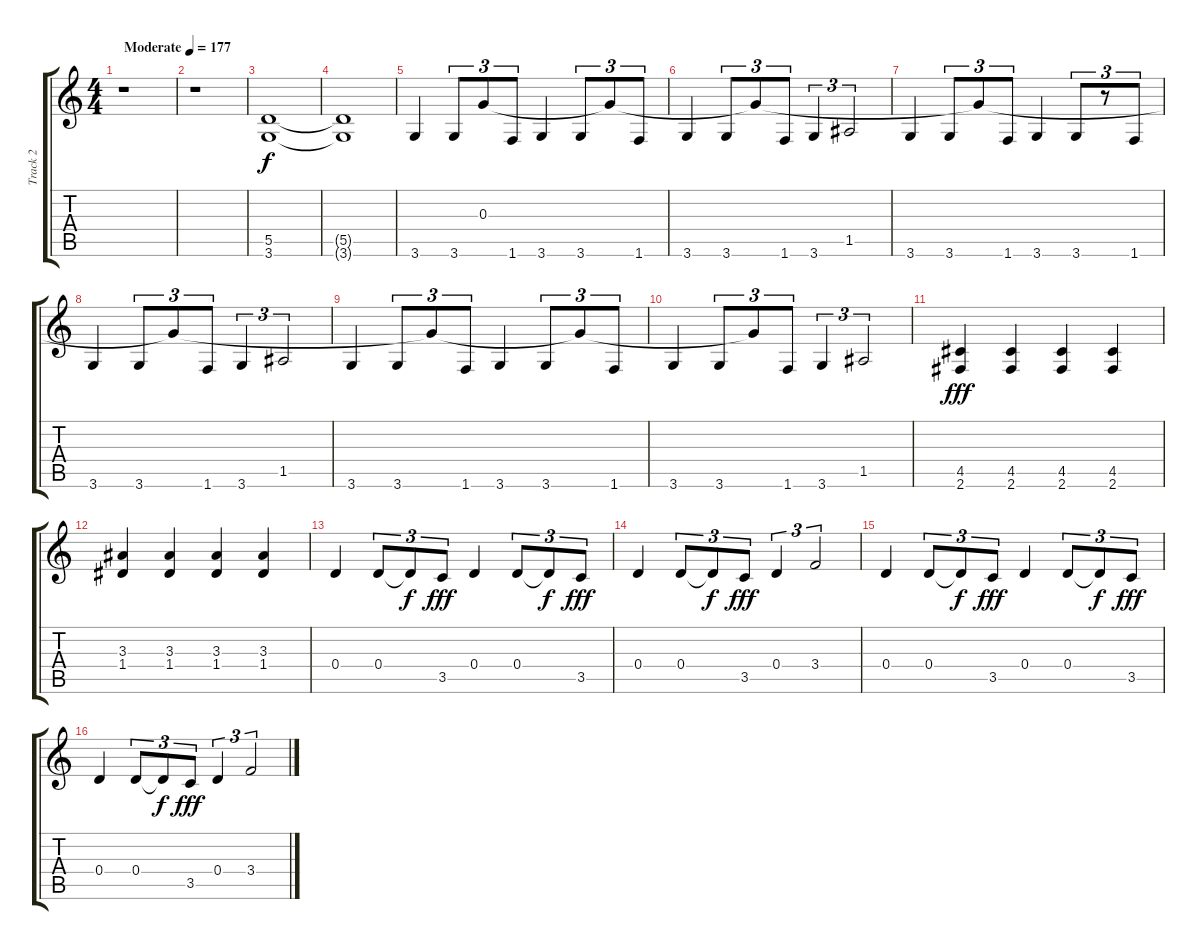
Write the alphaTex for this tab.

\track ("Track 2" "Track 2") {instrument overdrivenguitar}
\staff {score tabs}
\tuning (E4 B3 G3 D3 A2 E2) {hide}
\ts (4 4)
\tempo (177 "Moderate")
\clef g2
\ks c
r.1{dy f instrument overdrivenguitar} |
r.1 |
(5.5 3.6).1 |
(5.5{t} 3.6{t}).1 |
3.6.4 3.6.8{tu (3 2)} 0.3.8{tu (3 2)} 1.6.8{tu (3 2)} 3.6.4 3.6.8{tu (3 2)} 0.3{t}.8{tu (3 2)} 1.6.8{tu (3 2)} |
3.6.4 3.6.8{tu (3 2)} 0.3{t}.8{tu (3 2)} 1.6.8{tu (3 2)} 3.6.4{tu (3 2)} 1.5.2{tu (3 2)} |
3.6.4 3.6.8{tu (3 2)} 0.3{t}.8{tu (3 2)} 1.6.8{tu (3 2)} 3.6.4 3.6.8{tu (3 2)} r.8{tu (3 2)} 1.6.8{tu (3 2)} |
3.6.4 3.6.8{tu (3 2)} 0.3{t}.8{tu (3 2)} 1.6.8{tu (3 2)} 3.6.4{tu (3 2)} 1.5.2{tu (3 2)} |
3.6.4 3.6.8{tu (3 2)} 0.3{t}.8{tu (3 2)} 1.6.8{tu (3 2)} 3.6.4 3.6.8{tu (3 2)} 0.3{t}.8{tu (3 2)} 1.6.8{tu (3 2)} |
3.6.4 3.6.8{tu (3 2)} 0.3{t}.8{tu (3 2)} 1.6.8{tu (3 2)} 3.6.4{tu (3 2)} 1.5.2{tu (3 2)} |
(4.5 2.6).4{dy fff} (4.5 2.6).4 (4.5 2.6).4 (4.5 2.6).4 |
(3.3 1.4).4 (3.3 1.4).4 (3.3 1.4).4 (3.3 1.4).4 |
0.4.4 0.4.8{tu (3 2)} 0.4{t}.8{tu (3 2) dy f} 3.5.8{tu (3 2) dy fff} 0.4.4 0.4.8{tu (3 2)} 0.4{t}.8{tu (3 2) dy f} 3.5.8{tu (3 2) dy fff} |
0.4.4 0.4.8{tu (3 2)} 0.4{t}.8{tu (3 2) dy f} 3.5.8{tu (3 2) dy fff} 0.4.4{tu (3 2)} 3.4.2{tu (3 2)} |
0.4.4 0.4.8{tu (3 2)} 0.4{t}.8{tu (3 2) dy f} 3.5.8{tu (3 2) dy fff} 0.4.4 0.4.8{tu (3 2)} 0.4{t}.8{tu (3 2) dy f} 3.5.8{tu (3 2) dy fff} |
0.4.4 0.4.8{tu (3 2)} 0.4{t}.8{tu (3 2) dy f} 3.5.8{tu (3 2) dy fff} 0.4.4{tu (3 2)} 3.4.2{tu (3 2)}
